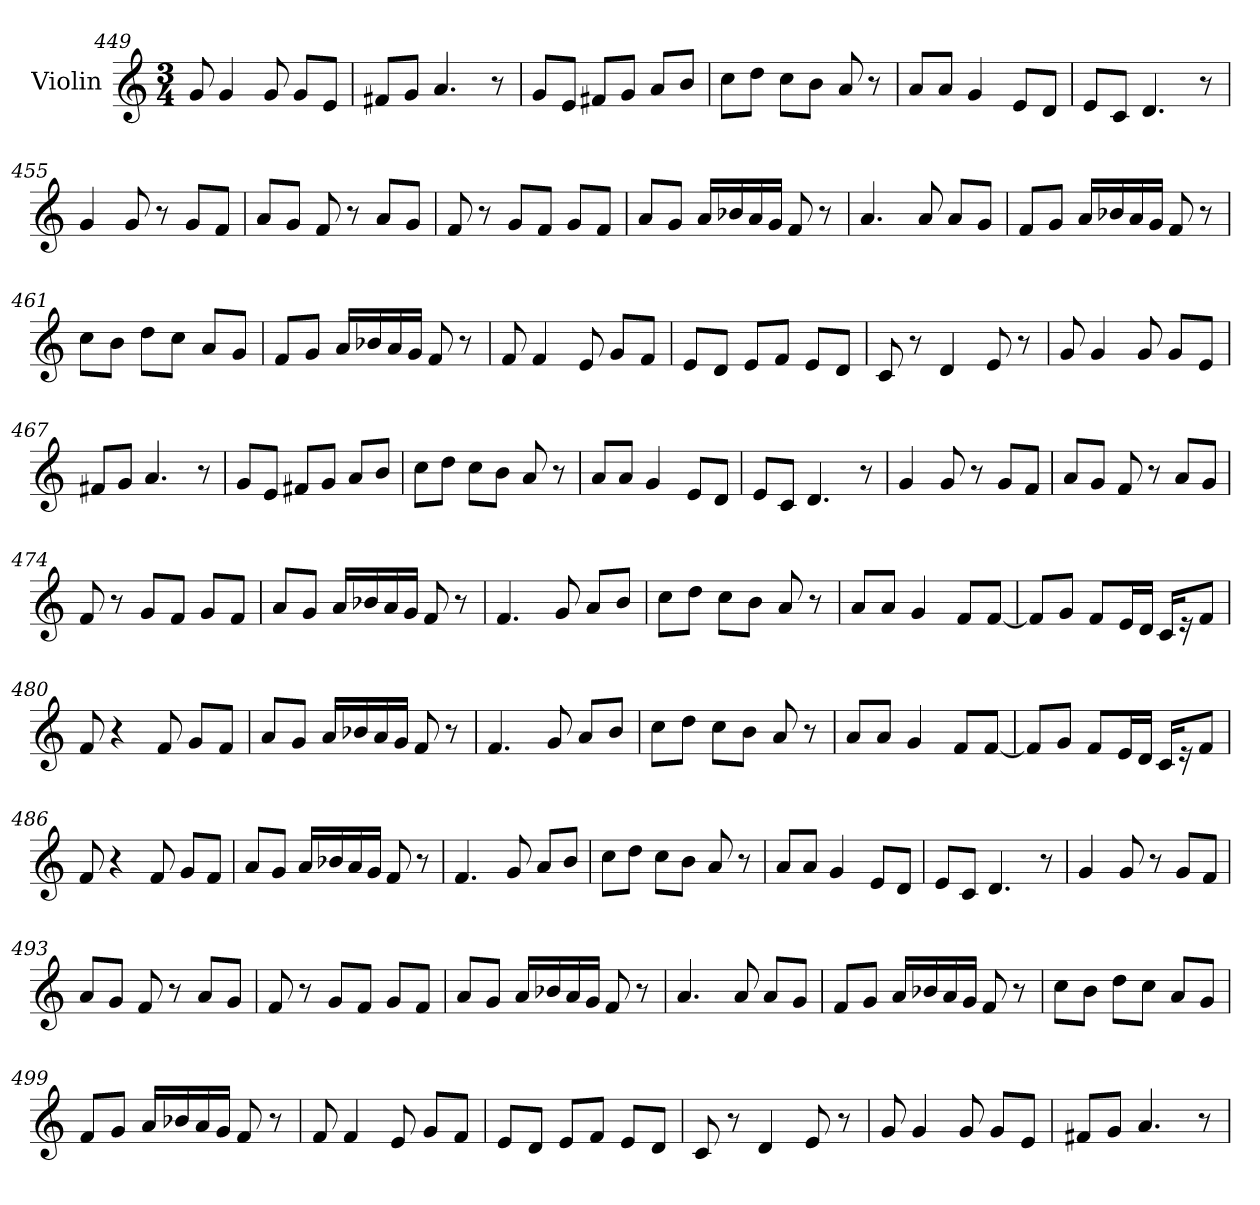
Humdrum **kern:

**kern
*part1
*staff1
*I"Violin
*clefG2
*k[]
*C:
*M3/4
=449
8g/
4g/
8g/
8g/L
8e/J
=450
8f#X/L
8g/J
4.a/
8r
!!LO:LB:g=z
=451
8g/L
8e/J
8f#X/L
8g/J
8a/L
8b/J
=452
8cc\L
8dd\J
8cc\L
8b\J
8a/
8r
=453
8a/L
8a/J
4g/
8e/L
8d/J
=454
8e/L
8c/J
4.d/
8r
=455
4g/
8g/
8r
8g/L
8f/J
=456
8a/L
8g/J
8f/
8r
8a/L
8g/J
!!LO:LB:g=z
=457
8f/
8r
8g/L
8f/J
8g/L
8f/J
=458
8a/L
8g/J
16a/LL
16b-X/
16a/
16g/JJ
8f/
8r
=459
4.a/
8a/
8a/L
8g/J
=460
8f/L
8g/J
16a/LL
16b-X/
16a/
16g/JJ
8f/
8r
=461
8cc\L
8b\J
8dd\L
8cc\J
8a/L
8g/J
!!LO:PB:g=z
=462
8f/L
8g/J
16a/LL
16b-X/
16a/
16g/JJ
8f/
8r
=463
8f/
4f/
8e/
8g/L
8f/J
=464
8e/L
8d/J
8e/L
8f/J
8e/L
8d/J
=465
8c/
8r
4d/
8e/
8r
=466
8g/
4g/
8g/
8g/L
8e/J
=467
8f#X/L
8g/J
4.a/
8r
!!LO:LB:g=z
=468
8g/L
8e/J
8f#X/L
8g/J
8a/L
8b/J
=469
8cc\L
8dd\J
8cc\L
8b\J
8a/
8r
=470
8a/L
8a/J
4g/
8e/L
8d/J
=471
8e/L
8c/J
4.d/
8r
=472
4g/
8g/
8r
8g/L
8f/J
=473
8a/L
8g/J
8f/
8r
8a/L
8g/J
!!LO:LB:g=z
=474
8f/
8r
8g/L
8f/J
8g/L
8f/J
=475
8a/L
8g/J
16a/LL
16b-X/
16a/
16g/JJ
8f/
8r
=476
4.f/
8g/
8a/L
8b/J
=477
8cc\L
8dd\J
8cc\L
8b\J
8a/
8r
=478
8a/L
8a/J
4g/
8f/L
[8f/J
!!LO:LB:g=z
=479
8f/L]
8g/J
8f/L
16e/L
16d/JJ
16c/KL
16r
8f/J
=480
8f/
4r
8f/
8g/L
8f/J
=481
8a/L
8g/J
16a/LL
16b-X/
16a/
16g/JJ
8f/
8r
=482
4.f/
8g/
8a/L
8b/J
=483
8cc\L
8dd\J
8cc\L
8b\J
8a/
8r
=484
8a/L
8a/J
4g/
8f/L
[8f/J
!!LO:LB:g=z
=485
8f/L]
8g/J
8f/L
16e/L
16d/JJ
16c/KL
16r
8f/J
=486
8f/
4r
8f/
8g/L
8f/J
=487
8a/L
8g/J
16a/LL
16b-X/
16a/
16g/JJ
8f/
8r
=488
4.f/
8g/
8a/L
8b/J
=489
8cc\L
8dd\J
8cc\L
8b\J
8a/
8r
=490
8a/L
8a/J
4g/
8e/L
8d/J
!!LO:LB:g=z
=491
8e/L
8c/J
4.d/
8r
=492
4g/
8g/
8r
8g/L
8f/J
=493
8a/L
8g/J
8f/
8r
8a/L
8g/J
=494
8f/
8r
8g/L
8f/J
8g/L
8f/J
=495
8a/L
8g/J
16a/LL
16b-X/
16a/
16g/JJ
8f/
8r
=496
4.a/
8a/
8a/L
8g/J
!!LO:LB:g=z
=497
8f/L
8g/J
16a/LL
16b-X/
16a/
16g/JJ
8f/
8r
=498
8cc\L
8b\J
8dd\L
8cc\J
8a/L
8g/J
!!LO:LB:g=z
=499
8f/L
8g/J
16a/LL
16b-X/
16a/
16g/JJ
8f/
8r
=500
8f/
4f/
8e/
8g/L
8f/J
=501
8e/L
8d/J
8e/L
8f/J
8e/L
8d/J
=502
8c/
8r
4d/
8e/
8r
=503
8g/
4g/
8g/
8g/L
8e/J
=504
8f#X/L
8g/J
4.a/
8r
=
*-
